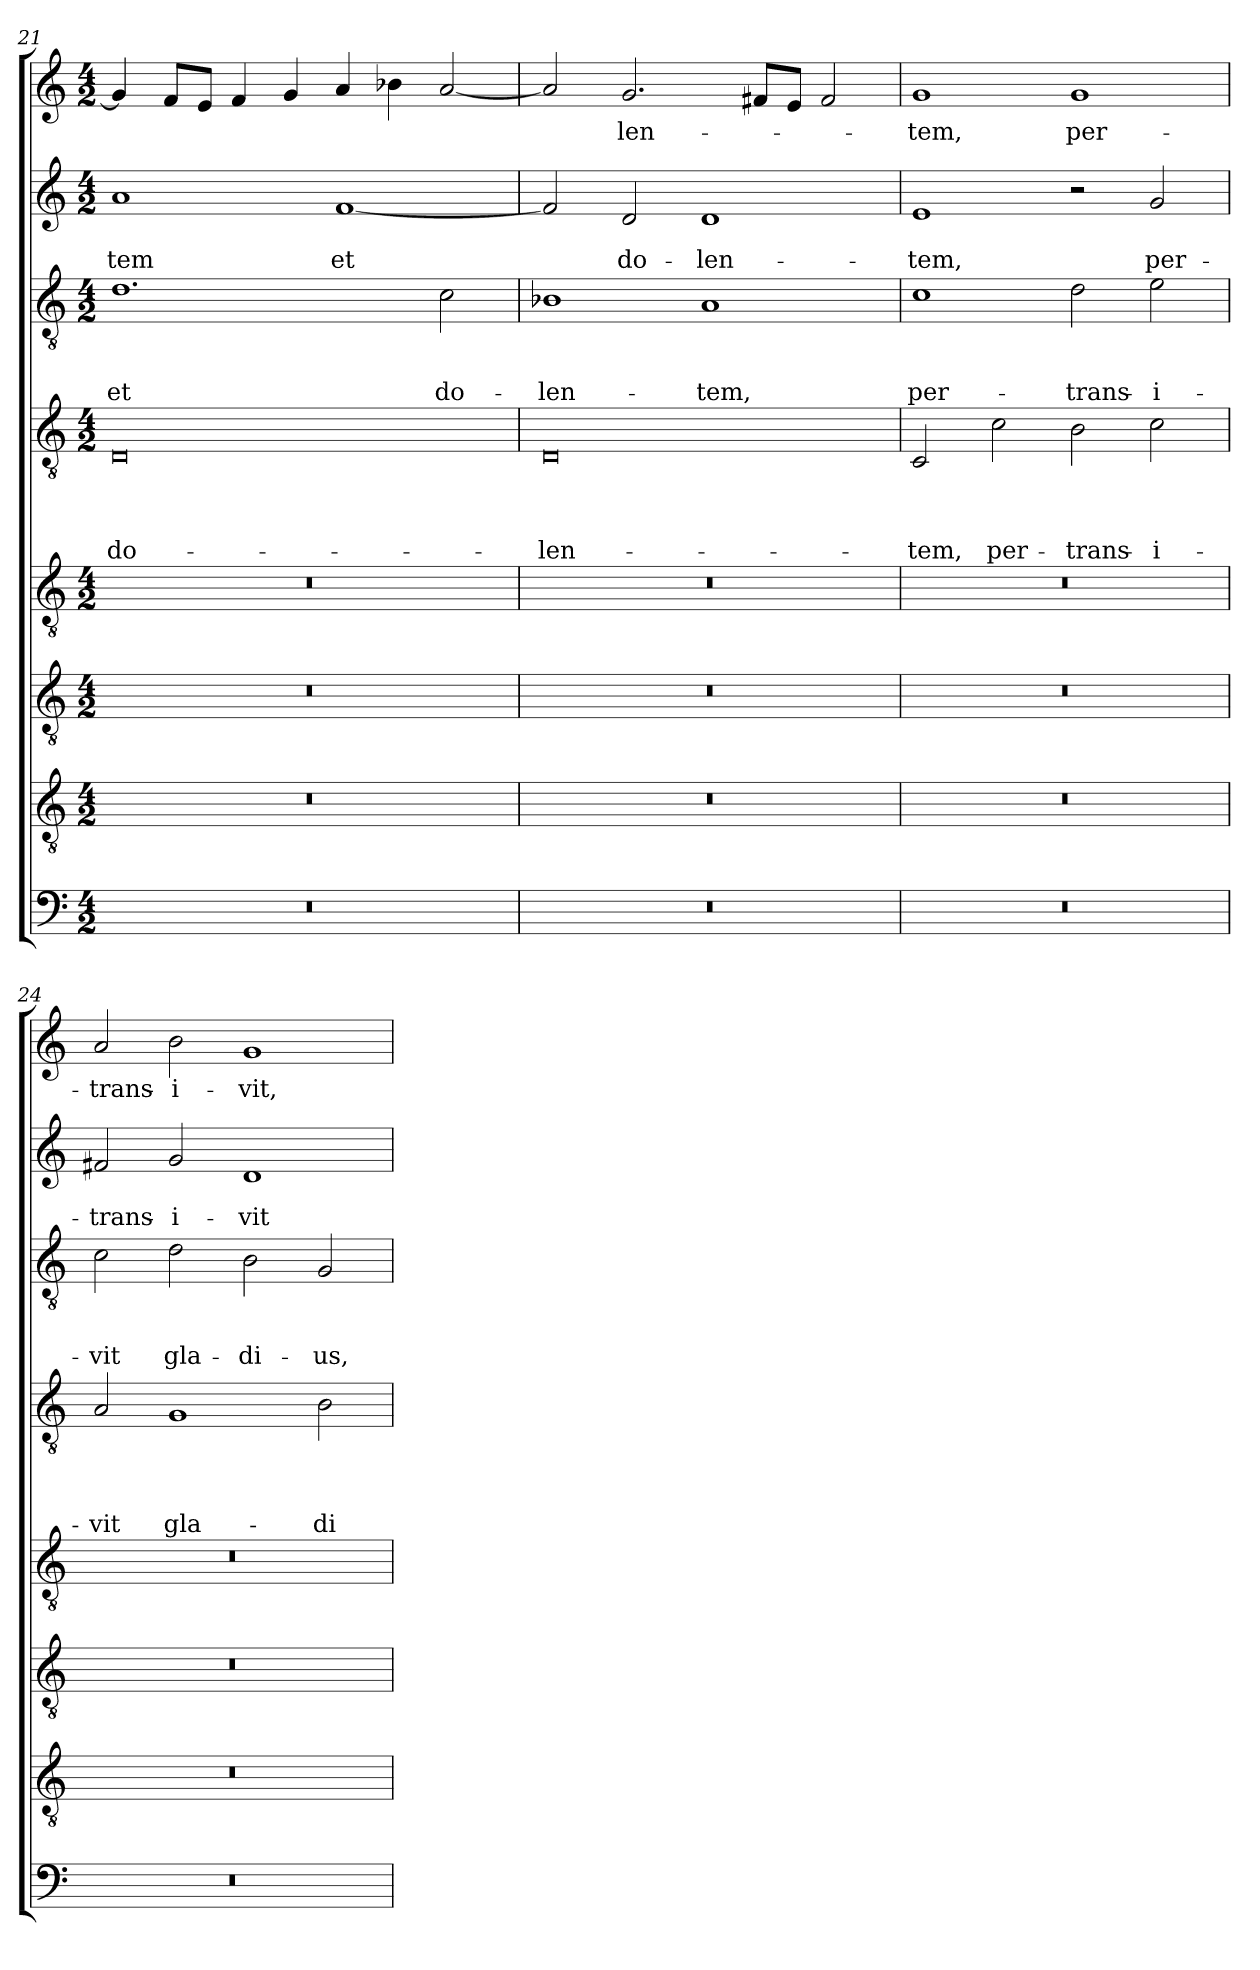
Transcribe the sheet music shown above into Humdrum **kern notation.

**kern	**kern	**kern	**kern	**kern	**text	**text	**text	**text	**kern	**text	**text	**text	**kern	**text	**text	**kern	**text
*part8	*part7	*part6	*part5	*part4	*part4	*part4	*part4	*part4	*part3	*part3	*part3	*part3	*part2	*part2	*part2	*part1	*part1
*staff8	*staff7	*staff6	*staff5	*staff4	*staff4	*staff4	*staff4	*staff4	*staff3	*staff3	*staff3	*staff3	*staff2	*staff2	*staff2	*staff1	*staff1
*clefF4	*clefGv2	*clefGv2	*clefGv2	*clefGv2	*	*	*	*	*clefGv2	*	*	*	*clefG2	*	*	*clefG2	*
*k[]	*k[]	*k[]	*k[]	*k[]	*	*	*	*	*k[]	*	*	*	*k[]	*	*	*k[]	*
*a:	*a:	*a:	*a:	*a:	*	*	*	*	*a:	*	*	*	*a:	*	*	*a:	*
*M4/2	*M4/2	*M4/2	*M4/2	*M4/2	*	*	*	*	*M4/2	*	*	*	*M4/2	*	*	*M4/2	*
=21	=21	=21	=21	=21	=21	=21	=21	=21	=21	=21	=21	=21	=21	=21	=21	=21	=21
!	!	!	!	!	!	!	!	!LO:LY:b	!	!	!	!LO:LY:b	!	!	!LO:LY:b	!	!
0r	0r	0r	0r	0D	.	.	.	do-	1.d	.	.	et	1a	.	-tem	4g/]	.
.	.	.	.	.	.	.	.	.	.	.	.	.	.	.	.	8f/L	.
.	.	.	.	.	.	.	.	.	.	.	.	.	.	.	.	8e/J	.
.	.	.	.	.	.	.	.	.	.	.	.	.	.	.	.	4f/	.
.	.	.	.	.	.	.	.	.	.	.	.	.	.	.	.	4g/	.
!	!	!	!	!	!	!	!	!	!	!	!	!	!	!	!LO:LY:b	!	!
.	.	.	.	.	.	.	.	.	.	.	.	.	[1f	.	et	4a/	.
.	.	.	.	.	.	.	.	.	.	.	.	.	.	.	.	4b-X\	.
!	!	!	!	!	!	!	!	!	!	!	!	!LO:LY:b	!	!	!	!	!
.	.	.	.	.	.	.	.	.	2c\	.	.	do-	.	.	.	[2a/	.
!!LO:LB:g=z
=22	=22	=22	=22	=22	=22	=22	=22	=22	=22	=22	=22	=22	=22	=22	=22	=22	=22
!	!	!	!	!	!	!	!	!LO:LY:b	!	!	!	!LO:LY:b	!	!	!	!	!
0r	0r	0r	0r	0D	.	.	.	-len-	1B-X	.	.	-len-	2f/]	.	.	2a/]	.
!	!	!	!	!	!	!	!	!	!	!	!	!	!	!	!LO:LY:b	!	!LO:LY:b
.	.	.	.	.	.	.	.	.	.	.	.	.	2d/	.	do-	2.g/	-len-
!	!	!	!	!	!	!	!	!	!	!	!	!LO:LY:b	!	!	!LO:LY:b	!	!
.	.	.	.	.	.	.	.	.	1A	.	.	-tem,	1d	.	-len-	.	.
.	.	.	.	.	.	.	.	.	.	.	.	.	.	.	.	8f#X/L	.
.	.	.	.	.	.	.	.	.	.	.	.	.	.	.	.	8e/J	.
.	.	.	.	.	.	.	.	.	.	.	.	.	.	.	.	2f#/	.
=23	=23	=23	=23	=23	=23	=23	=23	=23	=23	=23	=23	=23	=23	=23	=23	=23	=23
!	!	!	!	!	!	!	!	!LO:LY:b	!	!	!	!LO:LY:b	!	!	!LO:LY:b	!	!LO:LY:b
0r	0r	0r	0r	2C/	.	.	.	-tem,	1c	.	.	per-	1e	.	-tem,	1g	-tem,
!	!	!	!	!	!	!	!	!LO:LY:b	!	!	!	!	!	!	!	!	!
.	.	.	.	2c\	.	.	.	per-	.	.	.	.	.	.	.	.	.
!	!	!	!	!	!	!	!	!LO:LY:b	!	!	!	!LO:LY:b	!	!	!	!	!LO:LY:b
.	.	.	.	2B\	.	.	.	-trans-	2d\	.	.	-trans-	2r	.	.	1g	per-
!	!	!	!	!	!	!	!	!LO:LY:b	!	!	!	!LO:LY:b	!	!	!LO:LY:b	!	!
.	.	.	.	2c\	.	.	.	-i-	2e\	.	.	-i-	2g/	.	per-	.	.
=24	=24	=24	=24	=24	=24	=24	=24	=24	=24	=24	=24	=24	=24	=24	=24	=24	=24
!	!	!	!	!	!	!	!	!LO:LY:b	!	!	!	!LO:LY:b	!	!	!LO:LY:b	!	!LO:LY:b
0r	0r	0r	0r	2A/	.	.	.	-vit	2c\	.	.	-vit	2f#X/	.	-trans-	2a/	-trans-
!	!	!	!	!	!	!	!	!LO:LY:b	!	!	!	!LO:LY:b	!	!	!LO:LY:b	!	!LO:LY:b
.	.	.	.	1G	.	.	.	gla-	2d\	.	.	gla-	2g/	.	-i-	2b\	-i-
!	!	!	!	!	!	!	!	!	!	!	!	!LO:LY:b	!	!	!LO:LY:b	!	!LO:LY:b
.	.	.	.	.	.	.	.	.	2B\	.	.	-di-	1d	.	-vit	1g	-vit,
!	!	!	!	!	!	!	!	!LO:LY:b	!	!	!	!LO:LY:b	!	!	!	!	!
.	.	.	.	2B\	.	.	.	-di-	2G/	.	.	-us,	.	.	.	.	.
=	=	=	=	=	=	=	=	=	=	=	=	=	=	=	=	=	=
*-	*-	*-	*-	*-	*-	*-	*-	*-	*-	*-	*-	*-	*-	*-	*-	*-	*-
